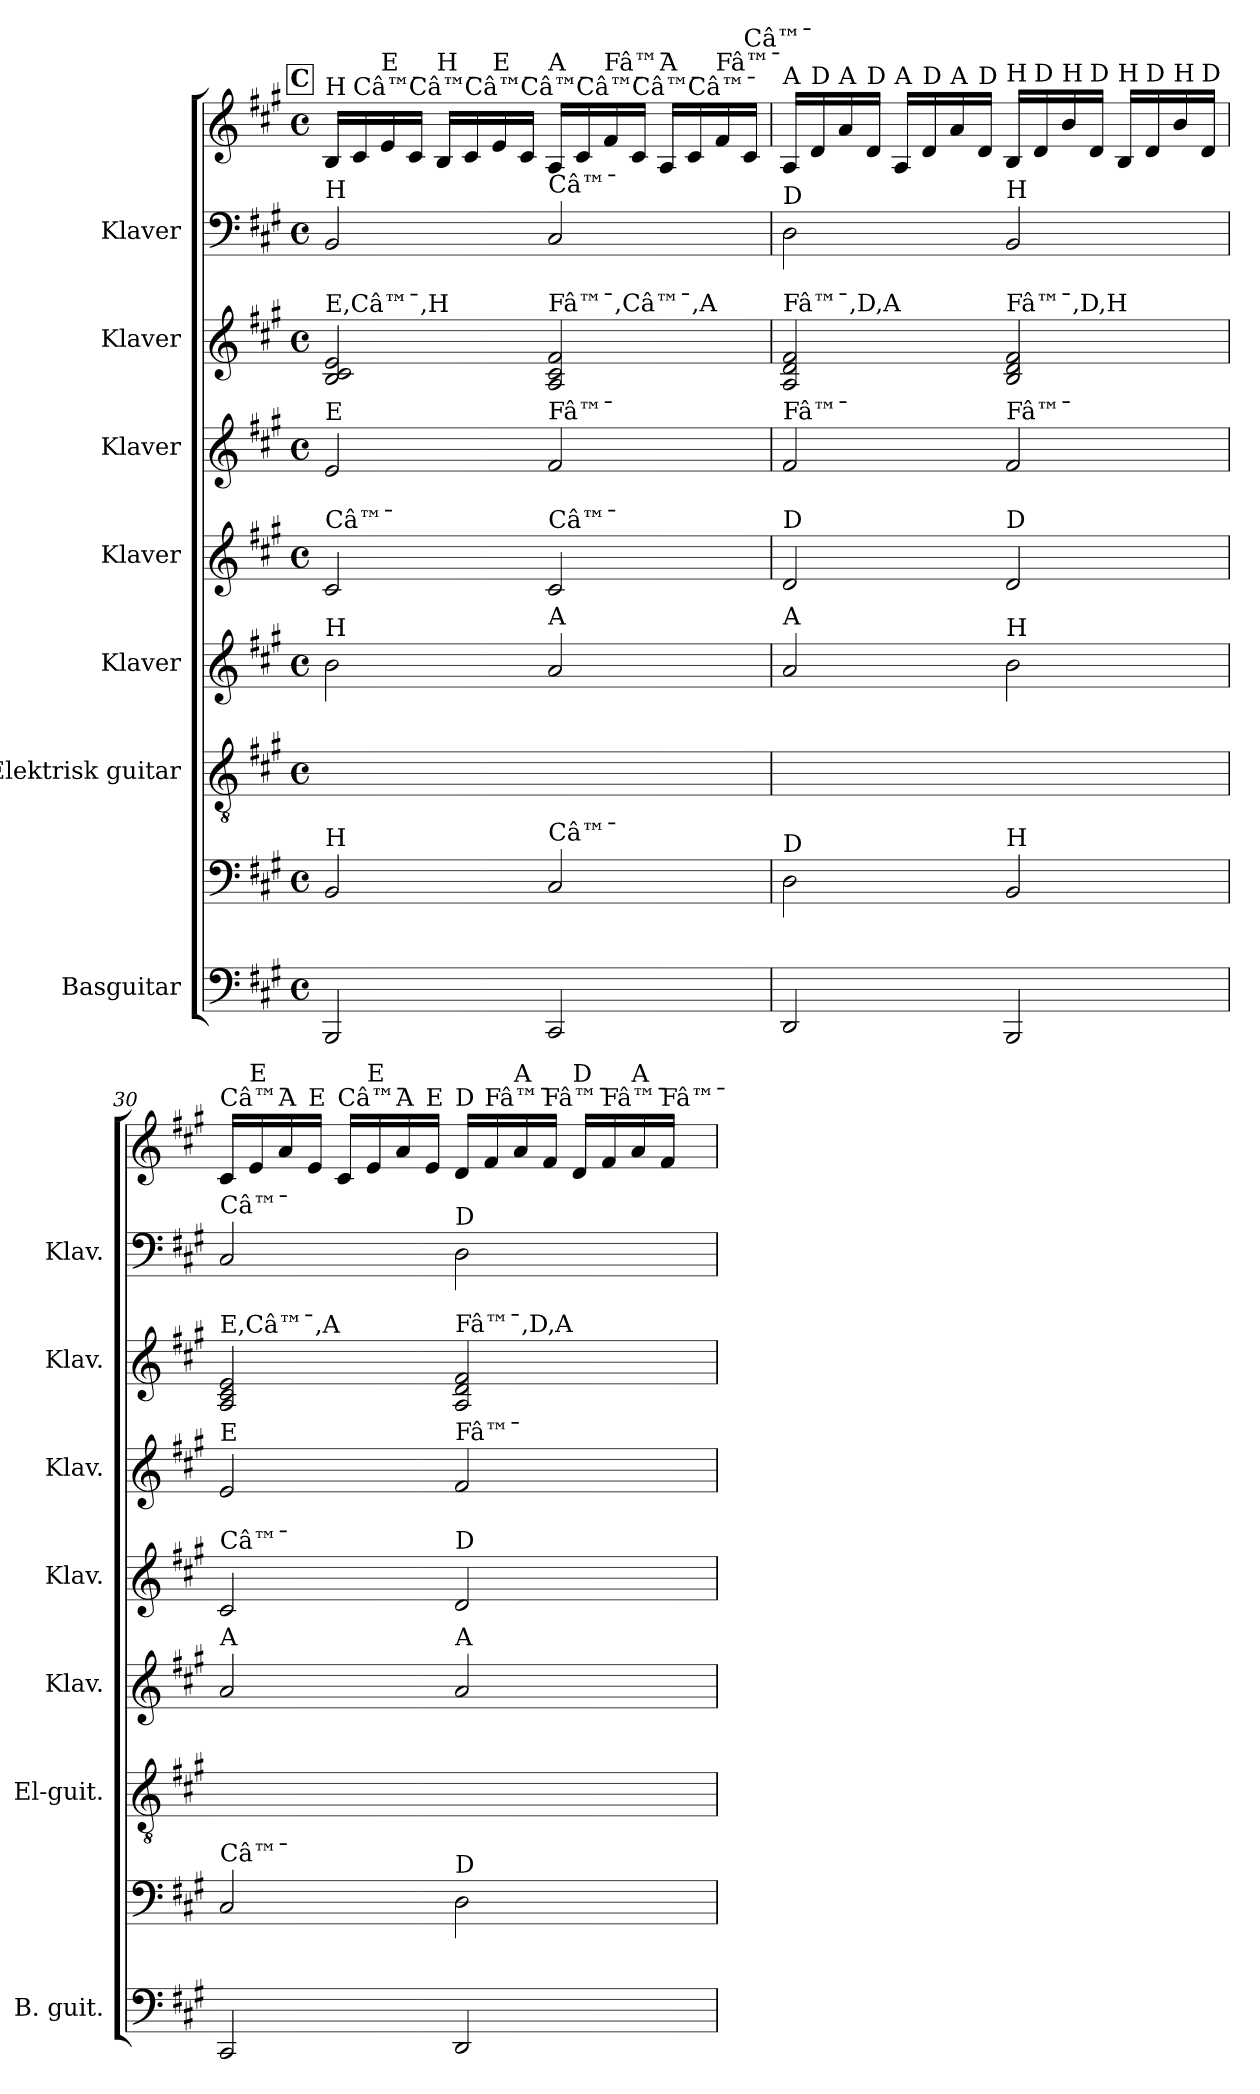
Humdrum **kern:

**kern	**kern	**kern	**kern	**kern	**kern	**kern	**kern	**kern
*part7	*part7	*part6	*part5	*part4	*part3	*part2	*part1	*part1
*staff9	*staff8	*staff7	*staff6	*staff5	*staff4	*staff3	*staff2	*staff1
*I"Basguitar	*	*I"Elektrisk guitar	*I"Klaver	*I"Klaver	*I"Klaver	*I"Klaver	*I"Klaver	*
*I'B. guit.	*	*I'El-guit.	*I'Klav.	*I'Klav.	*I'Klav.	*I'Klav.	*I'Klav.	*
*	*clefF4	*clefGv2	*clefG2	*clefG2	*clefG2	*clefG2	*clefF4	*clefG2
*ITrd7c12	*ITrd7c12	*	*	*	*	*	*	*
*k[f#c#g#]	*k[f#c#g#]	*k[f#c#g#]	*k[f#c#g#]	*k[f#c#g#]	*k[f#c#g#]	*k[f#c#g#]	*k[f#c#g#]	*k[f#c#g#]
*M4/4	*M4/4	*M4/4	*M4/4	*M4/4	*M4/4	*M4/4	*M4/4	*M4/4
*met(c)	*met(c)	*met(c)	*met(c)	*met(c)	*met(c)	*met(c)	*met(c)	*met(c)
!!LO:REH:place=s1:a:B:fs=14:t=C
=28	=28	=28	=28	=28	=28	=28	=28	=28
!	!	!	!	!	!	!	!	!LO:TX:a:t=H
!	!	!	!	!	!	!	!LO:TX:a:t=H	!
!	!	!	!	!	!	!LO:TX:a:t=E,Câ™¯,H	!	!
!	!	!	!	!	!LO:TX:a:t=E	!	!	!
!	!	!	!	!LO:TX:a:t=Câ™¯	!	!	!	!
!	!	!	!LO:TX:a:t=H	!	!	!	!	!
!	!LO:TX:a:t=H	!	!	!	!	!	!	!
2BBBB	2BBB/	2BB/yy	2b\	2c#/	2e/	2B/ 2c#/ 2e/	2BB/	16B/LL
!	!	!	!	!	!	!	!	!LO:TX:a:t=Câ™¯
.	.	.	.	.	.	.	.	16c#/
!	!	!	!	!	!	!	!	!LO:TX:a:t=E
.	.	.	.	.	.	.	.	16e/
!	!	!	!	!	!	!	!	!LO:TX:a:t=Câ™¯
.	.	.	.	.	.	.	.	16c#/JJ
!	!	!	!	!	!	!	!	!LO:TX:a:t=H
.	.	.	.	.	.	.	.	16B/LL
!	!	!	!	!	!	!	!	!LO:TX:a:t=Câ™¯
.	.	.	.	.	.	.	.	16c#/
!	!	!	!	!	!	!	!	!LO:TX:a:t=E
.	.	.	.	.	.	.	.	16e/
!	!	!	!	!	!	!	!	!LO:TX:a:t=Câ™¯
.	.	.	.	.	.	.	.	16c#/JJ
!	!	!	!	!	!	!	!	!LO:TX:a:t=A
!	!	!	!	!	!	!	!LO:TX:a:t=Câ™¯	!
!	!	!	!	!	!	!LO:TX:a:t=Fâ™¯,Câ™¯,A	!	!
!	!	!	!	!	!LO:TX:a:t=Fâ™¯	!	!	!
!	!	!	!	!LO:TX:a:t=Câ™¯	!	!	!	!
!	!	!	!LO:TX:a:t=A	!	!	!	!	!
!	!LO:TX:a:t=Câ™¯	!	!	!	!	!	!	!
2CCC#	2CC#/	2C#/yy	2a/	2c#/	2f#/	2A/ 2c#/ 2f#/	2C#/	16A/LL
!	!	!	!	!	!	!	!	!LO:TX:a:t=Câ™¯
.	.	.	.	.	.	.	.	16c#/
!	!	!	!	!	!	!	!	!LO:TX:a:t=Fâ™¯
.	.	.	.	.	.	.	.	16f#/
!	!	!	!	!	!	!	!	!LO:TX:a:t=Câ™¯
.	.	.	.	.	.	.	.	16c#/JJ
!	!	!	!	!	!	!	!	!LO:TX:a:t=A
.	.	.	.	.	.	.	.	16A/LL
!	!	!	!	!	!	!	!	!LO:TX:a:t=Câ™¯
.	.	.	.	.	.	.	.	16c#/
!	!	!	!	!	!	!	!	!LO:TX:a:t=Fâ™¯
.	.	.	.	.	.	.	.	16f#/
!	!	!	!	!	!	!	!	!LO:TX:a:t=Câ™¯
.	.	.	.	.	.	.	.	16c#/JJ
!!LO:PB:g=z
=29	=29	=29	=29	=29	=29	=29	=29	=29
!	!	!	!	!	!	!	!	!LO:TX:a:t=A
!	!	!	!	!	!	!	!LO:TX:a:t=D	!
!	!	!	!	!	!	!LO:TX:a:t=Fâ™¯,D,A	!	!
!	!	!	!	!	!LO:TX:a:t=Fâ™¯	!	!	!
!	!	!	!	!LO:TX:a:t=D	!	!	!	!
!	!	!	!LO:TX:a:t=A	!	!	!	!	!
!	!LO:TX:a:t=D	!	!	!	!	!	!	!
2DDD	2DD\	2D/yy	2a/	2d/	2f#/	2A/ 2d/ 2f#/	2D\	16A/LL
!	!	!	!	!	!	!	!	!LO:TX:a:t=D
.	.	.	.	.	.	.	.	16d/
!	!	!	!	!	!	!	!	!LO:TX:a:t=A
.	.	.	.	.	.	.	.	16a/
!	!	!	!	!	!	!	!	!LO:TX:a:t=D
.	.	.	.	.	.	.	.	16d/JJ
!	!	!	!	!	!	!	!	!LO:TX:a:t=A
.	.	.	.	.	.	.	.	16A/LL
!	!	!	!	!	!	!	!	!LO:TX:a:t=D
.	.	.	.	.	.	.	.	16d/
!	!	!	!	!	!	!	!	!LO:TX:a:t=A
.	.	.	.	.	.	.	.	16a/
!	!	!	!	!	!	!	!	!LO:TX:a:t=D
.	.	.	.	.	.	.	.	16d/JJ
!	!	!	!	!	!	!	!	!LO:TX:a:t=H
!	!	!	!	!	!	!	!LO:TX:a:t=H	!
!	!	!	!	!	!	!LO:TX:a:t=Fâ™¯,D,H	!	!
!	!	!	!	!	!LO:TX:a:t=Fâ™¯	!	!	!
!	!	!	!	!LO:TX:a:t=D	!	!	!	!
!	!	!	!LO:TX:a:t=H	!	!	!	!	!
!	!LO:TX:a:t=H	!	!	!	!	!	!	!
2BBBB	2BBB/	2BB/yy	2b\	2d/	2f#/	2B/ 2d/ 2f#/	2BB/	16B/LL
!	!	!	!	!	!	!	!	!LO:TX:a:t=D
.	.	.	.	.	.	.	.	16d/
!	!	!	!	!	!	!	!	!LO:TX:a:t=H
.	.	.	.	.	.	.	.	16b/
!	!	!	!	!	!	!	!	!LO:TX:a:t=D
.	.	.	.	.	.	.	.	16d/JJ
!	!	!	!	!	!	!	!	!LO:TX:a:t=H
.	.	.	.	.	.	.	.	16B/LL
!	!	!	!	!	!	!	!	!LO:TX:a:t=D
.	.	.	.	.	.	.	.	16d/
!	!	!	!	!	!	!	!	!LO:TX:a:t=H
.	.	.	.	.	.	.	.	16b/
!	!	!	!	!	!	!	!	!LO:TX:a:t=D
.	.	.	.	.	.	.	.	16d/JJ
=30	=30	=30	=30	=30	=30	=30	=30	=30
!	!	!	!	!	!	!	!	!LO:TX:a:t=Câ™¯
!	!	!	!	!	!	!	!LO:TX:a:t=Câ™¯	!
!	!	!	!	!	!	!LO:TX:a:t=E,Câ™¯,A	!	!
!	!	!	!	!	!LO:TX:a:t=E	!	!	!
!	!	!	!	!LO:TX:a:t=Câ™¯	!	!	!	!
!	!	!	!LO:TX:a:t=A	!	!	!	!	!
!	!LO:TX:a:t=Câ™¯	!	!	!	!	!	!	!
2CCC#	2CC#/	2C#/yy	2a/	2c#/	2e/	2A/ 2c#/ 2e/	2C#/	16c#/LL
!	!	!	!	!	!	!	!	!LO:TX:a:t=E
.	.	.	.	.	.	.	.	16e/
!	!	!	!	!	!	!	!	!LO:TX:a:t=A
.	.	.	.	.	.	.	.	16a/
!	!	!	!	!	!	!	!	!LO:TX:a:t=E
.	.	.	.	.	.	.	.	16e/JJ
!	!	!	!	!	!	!	!	!LO:TX:a:t=Câ™¯
.	.	.	.	.	.	.	.	16c#/LL
!	!	!	!	!	!	!	!	!LO:TX:a:t=E
.	.	.	.	.	.	.	.	16e/
!	!	!	!	!	!	!	!	!LO:TX:a:t=A
.	.	.	.	.	.	.	.	16a/
!	!	!	!	!	!	!	!	!LO:TX:a:t=E
.	.	.	.	.	.	.	.	16e/JJ
!	!	!	!	!	!	!	!	!LO:TX:a:t=D
!	!	!	!	!	!	!	!LO:TX:a:t=D	!
!	!	!	!	!	!	!LO:TX:a:t=Fâ™¯,D,A	!	!
!	!	!	!	!	!LO:TX:a:t=Fâ™¯	!	!	!
!	!	!	!	!LO:TX:a:t=D	!	!	!	!
!	!	!	!LO:TX:a:t=A	!	!	!	!	!
!	!LO:TX:a:t=D	!	!	!	!	!	!	!
2DDD	2DD\	2D/yy	2a/	2d/	2f#/	2A/ 2d/ 2f#/	2D\	16d/LL
!	!	!	!	!	!	!	!	!LO:TX:a:t=Fâ™¯
.	.	.	.	.	.	.	.	16f#/
!	!	!	!	!	!	!	!	!LO:TX:a:t=A
.	.	.	.	.	.	.	.	16a/
!	!	!	!	!	!	!	!	!LO:TX:a:t=Fâ™¯
.	.	.	.	.	.	.	.	16f#/JJ
!	!	!	!	!	!	!	!	!LO:TX:a:t=D
.	.	.	.	.	.	.	.	16d/LL
!	!	!	!	!	!	!	!	!LO:TX:a:t=Fâ™¯
.	.	.	.	.	.	.	.	16f#/
!	!	!	!	!	!	!	!	!LO:TX:a:t=A
.	.	.	.	.	.	.	.	16a/
!	!	!	!	!	!	!	!	!LO:TX:a:t=Fâ™¯
.	.	.	.	.	.	.	.	16f#/JJ
=	=	=	=	=	=	=	=	=
*-	*-	*-	*-	*-	*-	*-	*-	*-
